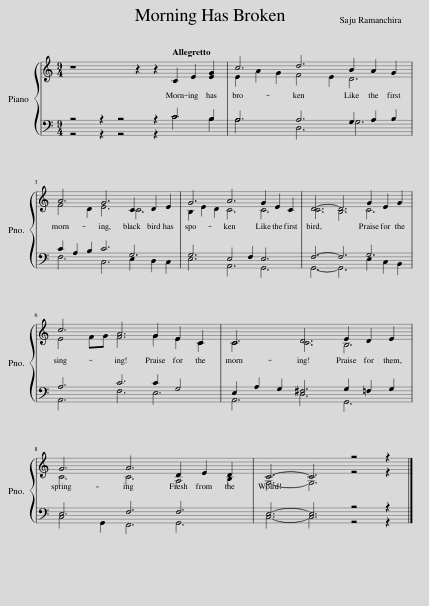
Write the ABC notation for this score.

X:1
%%score { ( 1 4 ) | ( 2 3 ) }
L:1/8
M:9/4
I:linebreak $
K:C
V:1 treble
V:4 treble
V:2 bass
V:3 bass
V:1
 z8 z2 z2[Q:1/4=126] C2 E2 [EG]2 | c6 d6 B2 A2 G2 |$ A6 G6 C2 D2 E2 | G6 A6 G2 E2 C2 | D6- D6 G2 E2 G2 |$ %5
 c6 A6 G2 E2 C2 | C6 D6 E2 D2 E2 |$ G6 A6 D2 E2 D2 | C6- C6 z4 z2 |] %9
V:2
 z4 z2 z4 z2 C4 B,2 | A,6 A,6 G,2 A,2 B,2 |$ C2 A,2 B,2 C6 G,6 | G,6 E,4 F,2 E,6 | F,6- F,6 G,6 |$ %5
 A,6 C6 C2 G,4 | E,2 A,2 G,2 ^F,6 G,2 =F,2 G,2 |$ E,6 F,6 F,6 | E,6- E,6 z4 z2 |] %9
V:3
 z4 z2 z4 z2 C4 B,2 | A,6 D,6 G,6 |$ F,6 C,6 E,2 D,2 C,2 | E,6 A,,6 G,,6 | G,,6- G,,6 E,2 C,2 B,,2 |$ %5
 A,,6 F,6 E,6 | A,,6 D,6 G,,6 |$ C,4 G,,2 F,,6 G,,6 | C,6- C,6 z4 z2 |] %9
V:4
 x18 | E2 A2 G2 F4 E2 D6 |$ F4 D2 E6 C6 | B,2 E2 D2 C6 C6 | C6 B,6 C6 |$ %5
 E4 FG F6 G2 E2 C2 | C6 C6 B,6 |$ C6 C6 A,4 B,2 | G,6- G,6 z4 z2 |] %9
